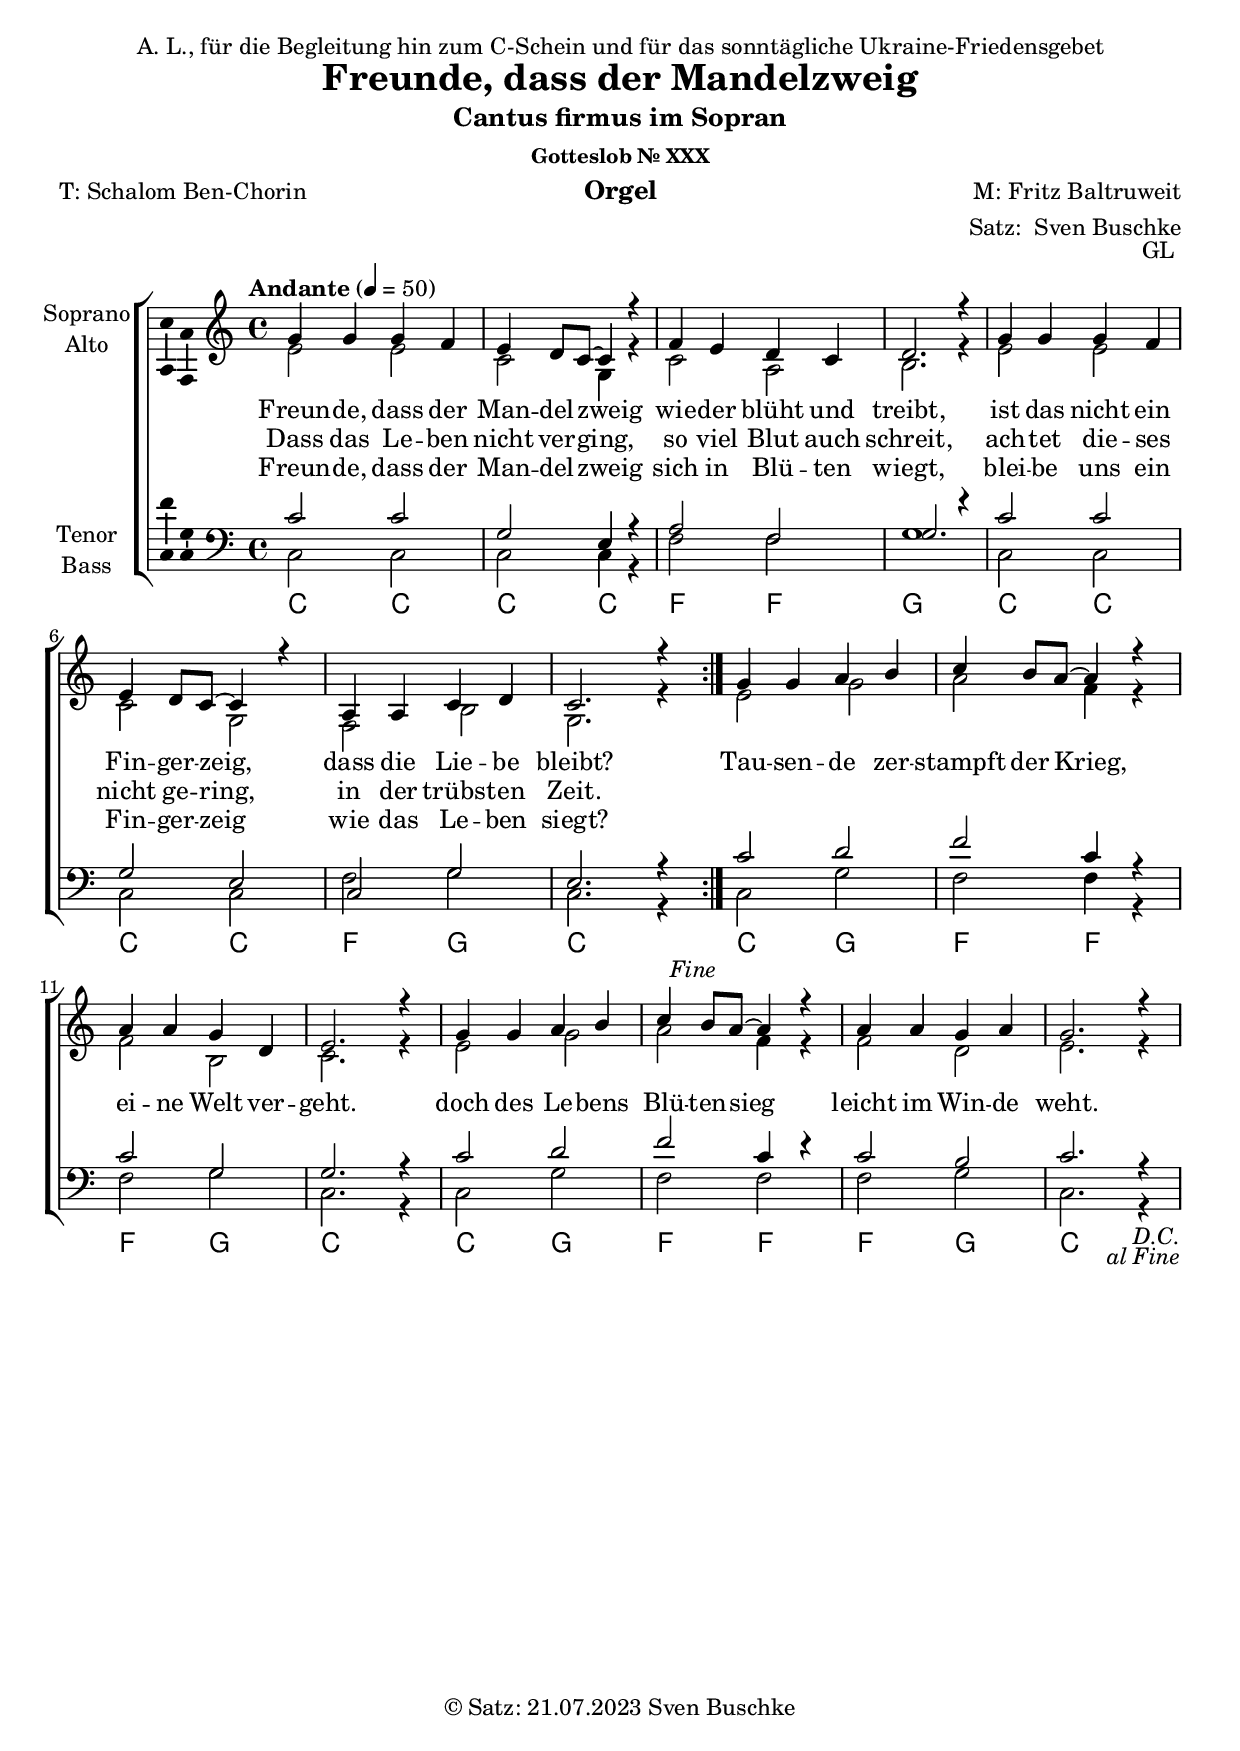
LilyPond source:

\version "2.24.1"
\language "english"

\include "predefined-guitar-fretboards.ly"
\header {
  dedication = "A. L., für die Begleitung hin zum C-Schein und für das sonntägliche Ukraine-Friedensgebet"
  title = "Freunde, dass der Mandelzweig"
  subsubtitle = "Gotteslob Nr. XXX"
  instrument = "Orgel"
  composer = "M: Fritz Baltruweit"
  arranger = \markup { "Satz: " \with-url #"https://buschke.com" "Sven Buschke" }
  poet = "T: Schalom Ben-Chorin"
  meter = ""
  piece = ""
  opus = "GL "
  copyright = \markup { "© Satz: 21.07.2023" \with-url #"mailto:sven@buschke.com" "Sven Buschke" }
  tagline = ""
}

global = {
  \key c \major
  \time 4/4
  \tempo "Andante" 4=50
}

scoreASoprano = \relative c'' {
  \global
  % Music follows here.
  \repeat segno 2 {
    \repeat volta 2 {
      g4 g g f e d8 c~c4 r
      f e d c d2. r4
      g g g f e d8 c~4 r
      a a c d c2. r4 \volta 2 \fine
    }
  \volta 1
  g' g a b c b8 a~4 r
  a a g d e2. r4 g g a b c b8 a~4 r
  a a g a g2. r4
  }
}

scoreAAlto = \relative c' {
  \global
  % Music follows here.
  \repeat segno 2 {
    \repeat volta 2 {
      e2 e c g4 r4
      c2 a b2. r4
      e2 e c g f b g2. r4 \volta 2 \fine
    }
    \volta 1
    e'2 g a f4 r
    f2 b, c2. r4
    e2 g a f4 r
    f2 d e2. r4
  }
}

scoreATenor = \relative c' {
  \global
  % Music follows here.
  \repeat segno 2 {
    \repeat volta 2 {
      c2 c g e4 r4
      a2 f g2. r4
      c2 c g e c g' e2. r4 \volta 2 \fine
    }
    \volta 1
    c'2  d f c4 r4
    c2 g g2. r4
    c2 d f c4 r4
    c2 b c2. r4
  } 
}

scoreABass = \relative c {
  \global
  % Music follows here.
  \repeat segno 2 {
    \repeat volta 2 {
      c2 c c c4 r4
      f2 f
      g1
      c,2 c c c
      f g c,2. r4 \volta 2 \fine
    }
    \volta 1
    c2 g' f f4 r4
    f2 g 
    c,2. r4
    c2 g' f f
    f g c,2. r4
  }
}

scoreAVerseA = \lyricmode {
  % Lyrics follow here.
  Freun -- de, dass der Man -- del -- zweig
  wie -- der blüht und treibt,
  ist das nicht ein Fin -- ger -- zeig,
  dass die Lie -- be bleibt?
}

scoreAVerseB = \lyricmode {
  % Lyrics follow here.
  Dass das Le -- ben nicht ver -- ging,
  so viel Blut auch schreit,
  ach -- tet die -- ses nicht ge -- ring,
  in der trübs -- ten Zeit.
}

scoreAVerseC = \lyricmode {
  % Lyrics follow here.
  Tau -- sen -- de zer -- stampft der Krieg,
  ei -- ne Welt ver -- geht.
  doch des Le -- bens Blü -- ten -- sieg
  leicht im Win -- de weht.
}

scoreAVerseD = \lyricmode {
  % Lyrics follow here.
  Freun -- de, dass der Man -- del -- zweig
  sich in Blü -- ten wiegt,
  blei -- be uns ein Fin -- ger -- zeig
  wie das Le -- ben siegt?
}

scoreAChordNames = \chordmode {
  \global
  \germanChords
  % Chords follow here.
  \repeat segno 2 {
    \repeat volta 2 {
      c2 c c c4 s4
      f2 f
      g2. s4
      c2 c c c
      f g c2. s4 \volta 2 \fine
    }
    \volta 1
    c2 g f f4 s4
    f2 g 
    c2. s4
    c2 g f f
    f g c2. s4
  }
}

scoreAFigBass = \figuremode {
  \global
  % Figures follow here.
}

scoreAChoirPart = \new ChoirStaff <<
  \new Staff \with {
    midiInstrument = "choir aahs"
    instrumentName = \markup \center-column { "Soprano" "Alto" }
  } <<
    \new Voice = "soprano" \with {
      \consists "Ambitus_engraver"
    } { \voiceOne \scoreASoprano }
    \new Voice = "alto" \with {
      \consists "Ambitus_engraver"
      \override Ambitus #'X-offset = #2.0
    } { \voiceTwo \scoreAAlto }
  >>
  \new Lyrics \with {
    \override VerticalAxisGroup #'staff-affinity = #CENTER
  } \lyricsto "soprano" {<<\scoreAVerseA \new Lyrics {\set associatedVoice = "soprano" \scoreAVerseB} \new Lyrics {\set associatedVoice = "soprano" \scoreAVerseD}>> \scoreAVerseC}
  \new Staff \with {
    midiInstrument = "choir aahs"
    instrumentName = \markup \center-column { "Tenor" "Bass" }
  } <<
    \clef bass
    \new Voice = "tenor" \with {
      \consists "Ambitus_engraver"
    } { \voiceOne \scoreATenor }
    \new Voice = "bass" \with {
      \consists "Ambitus_engraver"
      \override Ambitus #'X-offset = #2.0
    } { \voiceTwo \scoreABass }
  >>
>>

scoreAChordsPart = <<
  \new ChordNames \scoreAChordNames
%   \scoreAChordNames
%   \new FretBoards \scoreAChordNames
>>

scoreABassFiguresPart = \new FiguredBass \with {
  useBassFigureExtenders = ##t
} \scoreAFigBass

\bookpart {
  \header {
      subtitle = "Cantus firmus im Sopran"
  }
  \score {
    <<
      \scoreAChoirPart
      \scoreAChordsPart
      \scoreABassFiguresPart
    >>
    \layout { }
    \midi {
      \tempo 4=100
    }
  }
}

scoreBSoprano = \relative c'' {
  \global
  % Music follows here.

}

scoreBAlto = \relative c' {
  \global
  % Music follows here.

}

scoreBTenor = \relative c' {
  \global
  % Music follows here.

}

scoreBBass = \relative c {
  \global
  % Music follows here.

}

scoreBVerseA = \lyricmode {
  % Lyrics follow here.

}

scoreBVerseB = \lyricmode {
  % Lyrics follow here.

}

scoreBVerseC = \lyricmode {
  % Lyrics follow here.

}

scoreBChordNames = \chordmode {
  \global
  \germanChords
  % Chords follow here.

}

scoreBFigBass = \figuremode {
  \global
  % Figures follow here.

}

scoreBChoirPart = \new ChoirStaff <<
  \new Staff \with {
    midiInstrument = "choir aahs"
    instrumentName = \markup \center-column { "Soprano" "Alto" }
  } <<
    \new Voice = "soprano" \with {
      \consists "Ambitus_engraver"
    } { \voiceOne \scoreBSoprano }
    \new Voice = "alto" \with {
      \consists "Ambitus_engraver"
      \override Ambitus #'X-offset = #2.0
    } { \voiceTwo \scoreBAlto }
  >>
  \new Lyrics \with {
    \override VerticalAxisGroup #'staff-affinity = #CENTER
  } \lyricsto "soprano" {<<\scoreBVerseA \new Lyrics {\set associatedVoice = "soprano" \scoreBVerseB}>> \scoreBVerseC}
  \new Staff \with {
    midiInstrument = "choir aahs"
    instrumentName = \markup \center-column { "Tenor" "Bass" }
  } <<
    \clef bass
    \new Voice = "tenor" \with {
      \consists "Ambitus_engraver"
    } { \voiceOne \scoreBTenor }
    \new Voice = "bass" \with {
      \consists "Ambitus_engraver"
      \override Ambitus #'X-offset = #2.0
    } { \voiceTwo \scoreBBass }
  >>
>>

scoreBChordsPart = <<
  \new ChordNames \scoreBChordNames
%   \scoreBChordNames
%   \new FretBoards \scoreBChordNames
>>

scoreBBassFiguresPart = \new FiguredBass \with {
  useBassFigureExtenders = ##t
} \scoreBFigBass

\bookpart {
  \header {
      subtitle = "Cantus firmus im Tenor"
  }
  \score {
    <<
      \scoreBChoirPart
      \scoreBChordsPart
      \scoreBBassFiguresPart
    >>
    \layout { }
    \midi {
      \tempo 4=100
    }
  }
}

scoreCSoprano = \relative c'' {
  \global
  % Music follows here.

}

scoreCAlto = \relative c' {
  \global
  % Music follows here.

}

scoreCTenor = \relative c' {
  \global
  % Music follows here.

}

scoreCBass = \relative c {
  \global
  % Music follows here.

}

scoreCVerseA = \lyricmode {
  % Lyrics follow here.

}

scoreCVerseB = \lyricmode {
  % Lyrics follow here.

}

scoreCVerseC = \lyricmode {
  % Lyrics follow here.

}

scoreCChordNames = \chordmode {
  \global
  \germanChords
  % Chords follow here.

}

scoreCFigBass = \figuremode {
  \global
  % Figures follow here.

}

scoreCChoirPart = \new ChoirStaff <<
  \new Staff \with {
    midiInstrument = "choir aahs"
    instrumentName = \markup \center-column { "Soprano" "Alto" }
  } <<
    \new Voice = "soprano" \with {
      \consists "Ambitus_engraver"
    } { \voiceOne \scoreCSoprano }
    \new Voice = "alto" \with {
      \consists "Ambitus_engraver"
      \override Ambitus #'X-offset = #2.0
    } { \voiceTwo \scoreCAlto }
  >>
  \new Lyrics \with {
    \override VerticalAxisGroup #'staff-affinity = #CENTER
  } \lyricsto "soprano" {<<\scoreCVerseA \new Lyrics {\set associatedVoice = "soprano" \scoreCVerseB}>> \scoreCVerseC}
  \new Staff \with {
    midiInstrument = "choir aahs"
    instrumentName = \markup \center-column { "Tenor" "Bass" }
  } <<
    \clef bass
    \new Voice = "tenor" \with {
      \consists "Ambitus_engraver"
    } { \voiceOne \scoreCTenor }
    \new Voice = "bass" \with {
      \consists "Ambitus_engraver"
      \override Ambitus #'X-offset = #2.0
    } { \voiceTwo \scoreCBass }
  >>
>>

scoreCChordsPart = <<
  \new ChordNames \scoreCChordNames
%   \scoreCChordNames
%   \new FretBoards \scoreCChordNames
>>

scoreCBassFiguresPart = \new FiguredBass \with {
  useBassFigureExtenders = ##t
} \scoreCFigBass

\bookpart {
  \header {
      subtitle = "Cantus firmus im Bass"
  }
  \score {
    <<
      \scoreCChoirPart
      \scoreCChordsPart
      \scoreCBassFiguresPart
    >>
    \layout { }
    \midi {
      \tempo 4=100
    }
  }
}

scoreDSoprano = \relative c'' {
  \global
  % Music follows here.

}

scoreDAlto = \relative c' {
  \global
  % Music follows here.

}

scoreDTenor = \relative c' {
  \global
  % Music follows here.

}

scoreDBass = \relative c {
  \global
  % Music follows here.

}

scoreDVerseA = \lyricmode {
  % Lyrics follow here.

}

scoreDVerseB = \lyricmode {
  % Lyrics follow here.

}

scoreDVerseC = \lyricmode {
  % Lyrics follow here.

}

scoreDChordNames = \chordmode {
  \global
  \germanChords
  % Chords follow here.

}

scoreDFigBass = \figuremode {
  \global
  % Figures follow here.

}

scoreDChoirPart = \new ChoirStaff <<
  \new Staff \with {
    midiInstrument = "choir aahs"
    instrumentName = \markup \center-column { "Soprano" "Alto" }
  } <<
    \new Voice = "soprano" \with {
      \consists "Ambitus_engraver"
    } { \voiceOne \scoreDSoprano }
    \new Voice = "alto" \with {
      \consists "Ambitus_engraver"
      \override Ambitus #'X-offset = #2.0
    } { \voiceTwo \scoreDAlto }
  >>
  \new Lyrics \with {
    \override VerticalAxisGroup #'staff-affinity = #CENTER
  } \lyricsto "soprano" {<<\scoreDVerseA \new Lyrics {\set associatedVoice = "soprano" \scoreDVerseB}>> \scoreDVerseC}
  \new Staff \with {
    midiInstrument = "choir aahs"
    instrumentName = \markup \center-column { "Tenor" "Bass" }
  } <<
    \clef bass
    \new Voice = "tenor" \with {
      \consists "Ambitus_engraver"
    } { \voiceOne \scoreDTenor }
    \new Voice = "bass" \with {
      \consists "Ambitus_engraver"
      \override Ambitus #'X-offset = #2.0
    } { \voiceTwo \scoreDBass }
  >>
>>

scoreDChordsPart = <<
  \new ChordNames \scoreDChordNames
%   \scoreDChordNames
%   \new FretBoards \scoreDChordNames
>>

scoreDBassFiguresPart = \new FiguredBass \with {
  useBassFigureExtenders = ##t
} \scoreDFigBass

\bookpart {
  \header {
      subtitle = "Cantus firmus im Alt"
  }
  \score {
    <<
      \scoreDChoirPart
      \scoreDChordsPart
      \scoreDBassFiguresPart
    >>
    \layout { }
    \midi {
      \tempo 4=100
    }
  }
}